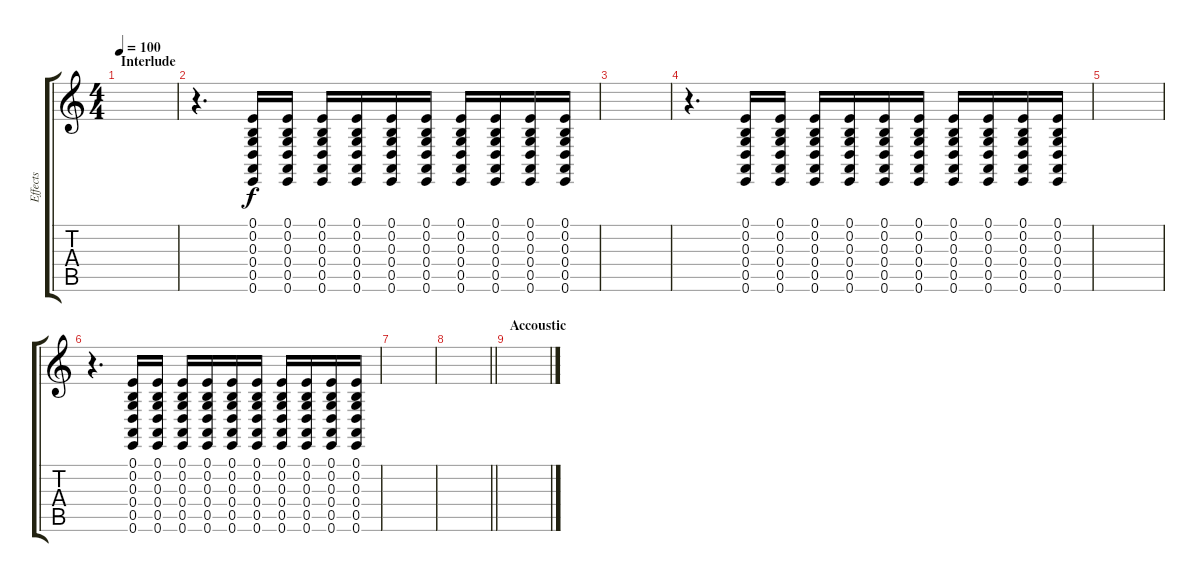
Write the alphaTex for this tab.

\track ("Effects" "Effects") {instrument guitarfretnoise}
\staff {score tabs}
\tuning (E4 B3 G3 D3 A2 E2) {hide}
\ts (4 4)
\section ("" "Interlude")
\tempo 100
\clef g2
\ks c
|
r.4{d} (0.1 0.2 0.3 0.4 0.5 0.6).16 (0.1 0.2 0.3 0.4 0.5 0.6).16 (0.1 0.2 0.3 0.4 0.5 0.6).16 (0.1 0.2 0.3 0.4 0.5 0.6).16 (0.1 0.2 0.3 0.4 0.5 0.6).16 (0.1 0.2 0.3 0.4 0.5 0.6).16 (0.1 0.2 0.3 0.4 0.5 0.6).16 (0.1 0.2 0.3 0.4 0.5 0.6).16 (0.1 0.2 0.3 0.4 0.5 0.6).16 (0.1 0.2 0.3 0.4 0.5 0.6).16 |
|
r.4{d} (0.1 0.2 0.3 0.4 0.5 0.6).16 (0.1 0.2 0.3 0.4 0.5 0.6).16 (0.1 0.2 0.3 0.4 0.5 0.6).16 (0.1 0.2 0.3 0.4 0.5 0.6).16 (0.1 0.2 0.3 0.4 0.5 0.6).16 (0.1 0.2 0.3 0.4 0.5 0.6).16 (0.1 0.2 0.3 0.4 0.5 0.6).16 (0.1 0.2 0.3 0.4 0.5 0.6).16 (0.1 0.2 0.3 0.4 0.5 0.6).16 (0.1 0.2 0.3 0.4 0.5 0.6).16 |
|
r.4{d} (0.1 0.2 0.3 0.4 0.5 0.6).16 (0.1 0.2 0.3 0.4 0.5 0.6).16 (0.1 0.2 0.3 0.4 0.5 0.6).16 (0.1 0.2 0.3 0.4 0.5 0.6).16 (0.1 0.2 0.3 0.4 0.5 0.6).16 (0.1 0.2 0.3 0.4 0.5 0.6).16 (0.1 0.2 0.3 0.4 0.5 0.6).16 (0.1 0.2 0.3 0.4 0.5 0.6).16 (0.1 0.2 0.3 0.4 0.5 0.6).16 (0.1 0.2 0.3 0.4 0.5 0.6).16 |
|
\barLineRight lightlight
|
\section ("" "Accoustic")
